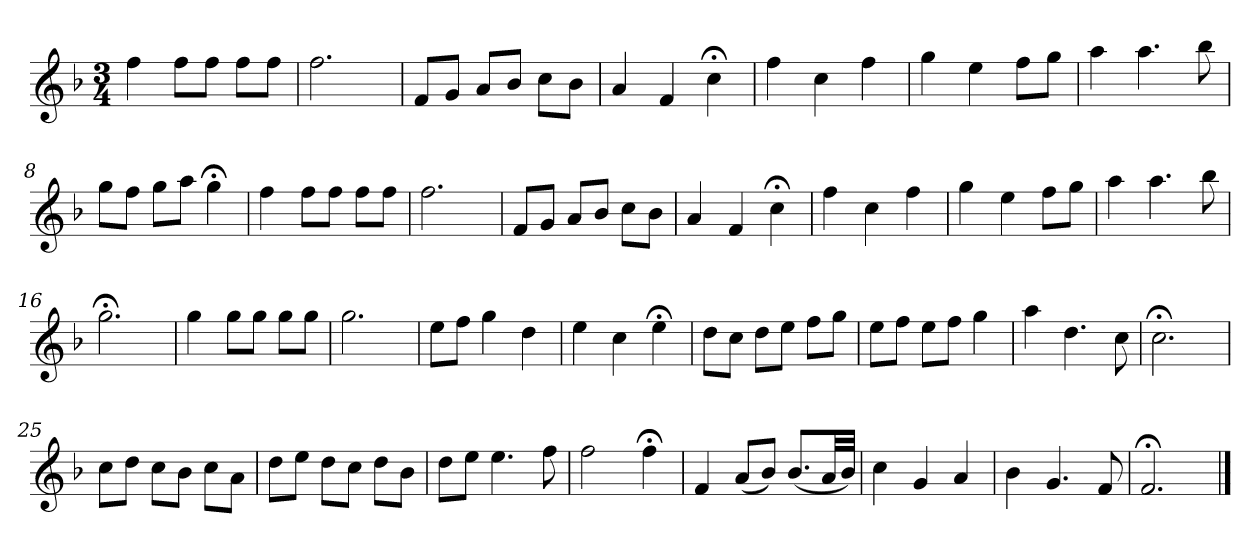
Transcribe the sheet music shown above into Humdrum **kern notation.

**kern
*part1
*staff1
*k[b-]
*F:
*M3/4
*MM120
=1
4ff
8ffL
8ffJ
8ffL
8ffJ
=2
2.ff
=3
8fL
8gJ
8aL
8b-J
8ccL
8b-J
=4
4a
4f
4cc;<
=5
4ff
4cc
4ff
=6
4gg
4ee
8ffL
8ggJ
=7
4aa
4.aa
8bb-
=8
8ggL
8ffJ
8ggL
8aaJ
4gg;<
=9
4ff
8ffL
8ffJ
8ffL
8ffJ
=10
2.ff
=11
8fL
8gJ
8aL
8b-J
8ccL
8b-J
=12
4a
4f
4cc;<
=13
4ff
4cc
4ff
=14
4gg
4ee
8ffL
8ggJ
=15
4aa
4.aa
8bb-
=16
2.gg;<
=17
4gg
8ggL
8ggJ
8ggL
8ggJ
=18
2.gg
=19
8eeL
8ffJ
4gg
4dd
=20
4ee
4cc
4ee;<
=21
8ddL
8ccJ
8ddL
8eeJ
8ffL
8ggJ
=22
8eeL
8ffJ
8eeL
8ffJ
4gg
=23
4aa
4.dd
8cc
=24
2.cc;<
=25
8ccL
8ddJ
8ccL
8b-J
8ccL
8aJ
=26
8ddL
8eeJ
8ddL
8ccJ
8ddL
8b-J
=27
8ddL
8eeJ
4.ee
8ff
=28
2ff
4ff;<
=29
4f
(8aL
8b-J)
(8.b-L
32aLL
32b-JJJ)
=30
4cc
4g
4a
=31
4b-
4.g
8f
=32
2.f;<
==
*-
